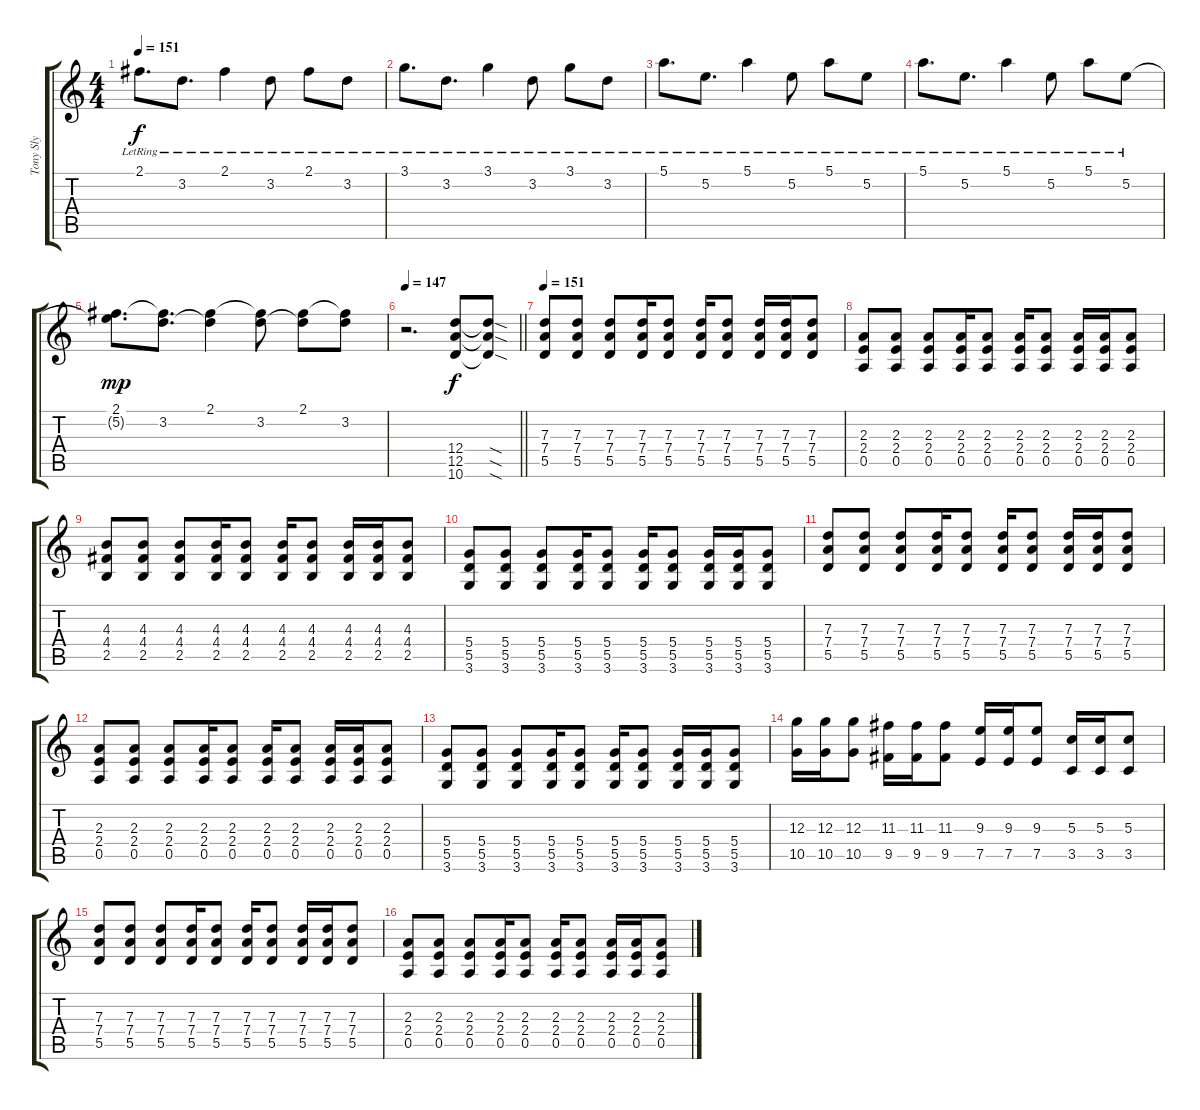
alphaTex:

\track ("Tony Sly" "Tony Sly") {instrument distortionguitar}
\staff {score tabs}
\tuning (E4 B3 G3 D3 A2 E2) {hide}
\ts (4 4)
\tempo 151
\clef g2
\ks c
2.1{lr}.8{d dy f} 3.2{lr}.8{d} 2.1{lr}.4 3.2{lr}.8 2.1{lr}.8 3.2{lr}.8 |
3.1{lr}.8{d} 3.2{lr}.8{d} 3.1{lr}.4 3.2{lr}.8 3.1{lr}.8 3.2{lr}.8 |
5.1{lr}.8{d} 5.2{lr}.8{d} 5.1{lr}.4 5.2{lr}.8 5.1{lr}.8 5.2{lr}.8 |
5.1{lr}.8{d} 5.2{lr}.8{d} 5.1{lr}.4 5.2{lr}.8 5.1{lr}.8 5.2{lr}.8 |
(2.1 5.2{t}).8{d dy mp} (2.1{t} 3.2).8{d} (2.1 3.2{t}).4 (2.1{t} 3.2).8 (2.1 3.2{t}).8 (2.1{t} 3.2).8 |
\tempo 147
\barLineRight lightlight
r.2{d volume 11} (12.4 12.5 10.6).8{dy f} (12.4{sod t} 12.5{sod t} 10.6{sod t}).8 |
\section ("" "")
\tempo 151
(7.3 7.4 5.5).8 (7.3 7.4 5.5).8 (7.3 7.4 5.5).8 (7.3 7.4 5.5).16 (7.3 7.4 5.5).8 (7.3 7.4 5.5).16 (7.3 7.4 5.5).8 (7.3 7.4 5.5).16 (7.3 7.4 5.5).16 (7.3 7.4 5.5).8 |
(2.3 2.4 0.5).8 (2.3 2.4 0.5).8 (2.3 2.4 0.5).8 (2.3 2.4 0.5).16 (2.3 2.4 0.5).8 (2.3 2.4 0.5).16 (2.3 2.4 0.5).8 (2.3 2.4 0.5).16 (2.3 2.4 0.5).16 (2.3 2.4 0.5).8 |
(4.3 4.4 2.5).8 (4.3 4.4 2.5).8 (4.3 4.4 2.5).8 (4.3 4.4 2.5).16 (4.3 4.4 2.5).8 (4.3 4.4 2.5).16 (4.3 4.4 2.5).8 (4.3 4.4 2.5).16 (4.3 4.4 2.5).16 (4.3 4.4 2.5).8 |
(5.4 5.5 3.6).8 (5.4 5.5 3.6).8 (5.4 5.5 3.6).8 (5.4 5.5 3.6).16 (5.4 5.5 3.6).8 (5.4 5.5 3.6).16 (5.4 5.5 3.6).8 (5.4 5.5 3.6).16 (5.4 5.5 3.6).16 (5.4 5.5 3.6).8 |
(7.3 7.4 5.5).8 (7.3 7.4 5.5).8 (7.3 7.4 5.5).8 (7.3 7.4 5.5).16 (7.3 7.4 5.5).8 (7.3 7.4 5.5).16 (7.3 7.4 5.5).8 (7.3 7.4 5.5).16 (7.3 7.4 5.5).16 (7.3 7.4 5.5).8 |
(2.3 2.4 0.5).8 (2.3 2.4 0.5).8 (2.3 2.4 0.5).8 (2.3 2.4 0.5).16 (2.3 2.4 0.5).8 (2.3 2.4 0.5).16 (2.3 2.4 0.5).8 (2.3 2.4 0.5).16 (2.3 2.4 0.5).16 (2.3 2.4 0.5).8 |
(5.4 5.5 3.6).8 (5.4 5.5 3.6).8 (5.4 5.5 3.6).8 (5.4 5.5 3.6).16 (5.4 5.5 3.6).8 (5.4 5.5 3.6).16 (5.4 5.5 3.6).8 (5.4 5.5 3.6).16 (5.4 5.5 3.6).16 (5.4 5.5 3.6).8 |
(12.3 10.5).16 (12.3 10.5).16 (12.3 10.5).8 (11.3 9.5).16 (11.3 9.5).16 (11.3 9.5).8 (9.3 7.5).16 (9.3 7.5).16 (9.3 7.5).8 (5.3 3.5).16 (5.3 3.5).16 (5.3 3.5).8 |
(7.3 7.4 5.5).8 (7.3 7.4 5.5).8 (7.3 7.4 5.5).8 (7.3 7.4 5.5).16 (7.3 7.4 5.5).8 (7.3 7.4 5.5).16 (7.3 7.4 5.5).8 (7.3 7.4 5.5).16 (7.3 7.4 5.5).16 (7.3 7.4 5.5).8 |
(2.3 2.4 0.5).8 (2.3 2.4 0.5).8 (2.3 2.4 0.5).8 (2.3 2.4 0.5).16 (2.3 2.4 0.5).8 (2.3 2.4 0.5).16 (2.3 2.4 0.5).8 (2.3 2.4 0.5).16 (2.3 2.4 0.5).16 (2.3 2.4 0.5).8
